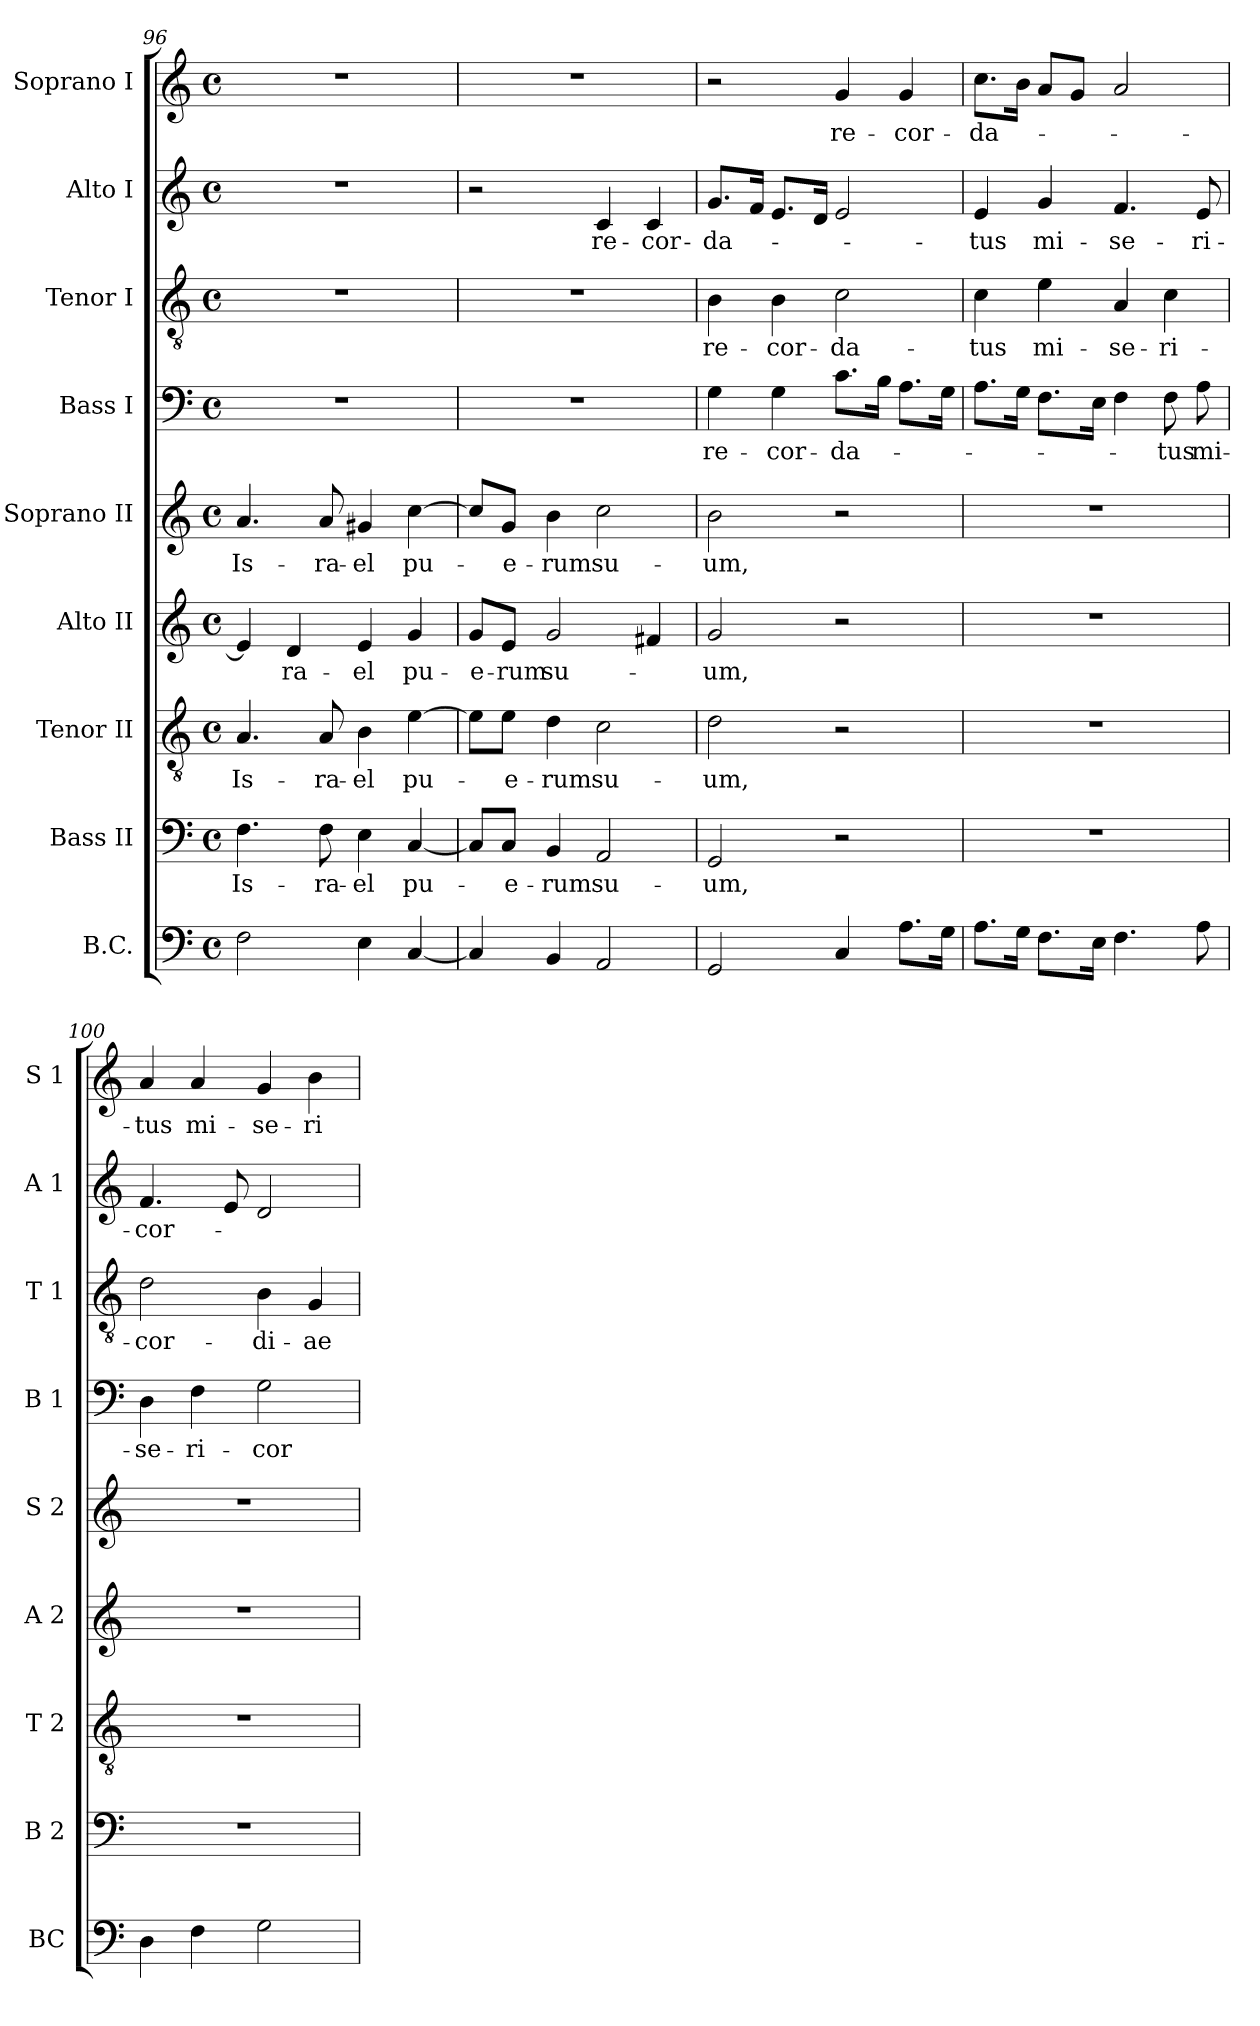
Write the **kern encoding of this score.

**kern	**kern	**text	**kern	**text	**kern	**text	**kern	**text	**kern	**text	**kern	**text	**kern	**text	**kern	**text
*part9	*part8	*part8	*part7	*part7	*part6	*part6	*part5	*part5	*part4	*part4	*part3	*part3	*part2	*part2	*part1	*part1
*staff9	*staff8	*staff8	*staff7	*staff7	*staff6	*staff6	*staff5	*staff5	*staff4	*staff4	*staff3	*staff3	*staff2	*staff2	*staff1	*staff1
*I"B.C.	*I"Bass II	*	*I"Tenor II	*	*I"Alto II	*	*I"Soprano II	*	*I"Bass I	*	*I"Tenor I	*	*I"Alto I	*	*I"Soprano I	*
*I'BC	*I'B 2	*	*I'T 2	*	*I'A 2	*	*I'S 2	*	*I'B 1	*	*I'T 1	*	*I'A 1	*	*I'S 1	*
*clefF4	*clefF4	*	*clefGv2	*	*clefG2	*	*clefG2	*	*clefF4	*	*clefGv2	*	*clefG2	*	*clefG2	*
*k[]	*k[]	*	*k[]	*	*k[]	*	*k[]	*	*k[]	*	*k[]	*	*k[]	*	*k[]	*
*C:	*C:	*	*C:	*	*C:	*	*C:	*	*C:	*	*C:	*	*C:	*	*C:	*
*M4/4	*M4/4	*	*M4/4	*	*M4/4	*	*M4/4	*	*M4/4	*	*M4/4	*	*M4/4	*	*M4/4	*
*met(c)	*met(c)	*	*met(c)	*	*met(c)	*	*met(c)	*	*met(c)	*	*met(c)	*	*met(c)	*	*met(c)	*
=96	=96	=96	=96	=96	=96	=96	=96	=96	=96	=96	=96	=96	=96	=96	=96	=96
*^	*	*	*	*	*	*	*	*	*	*	*	*	*	*	*	*
!	!	!	!LO:LY:b	!	!LO:LY:b	!	!	!	!LO:LY:b	!	!	!	!	!	!	!	!
2F\	4ryy	4.F\	Is-	4.A/	Is-	4e/]	.	4.a/	Is-	1r	.	1r	.	1r	.	1r	.
!	!	!	!	!	!	!	!LO:LY:b	!	!	!	!	!	!	!	!	!	!
.	4ryy	.	.	.	.	4d/	-ra-	.	.	.	.	.	.	.	.	.	.
!	!	!	!LO:LY:b	!	!LO:LY:b	!	!	!	!LO:LY:b	!	!	!	!	!	!	!	!
.	.	8F\	-ra-	8A/	-ra-	.	.	8a/	-ra-	.	.	.	.	.	.	.	.
!	!	!	!LO:LY:b	!	!LO:LY:b	!	!LO:LY:b	!	!LO:LY:b	!	!	!	!	!	!	!	!
4E\	2ryy	4E\	-el	4B\	-el	4e/	-el	4g#X/	-el	.	.	.	.	.	.	.	.
!	!	!	!LO:LY:b	!	!LO:LY:b	!	!LO:LY:b	!	!LO:LY:b	!	!	!	!	!	!	!	!
[4C/	.	[4C/	pu-	[4e\	pu-	4g/	pu-	[4cc\	pu-	.	.	.	.	.	.	.	.
*v	*v	*	*	*	*	*	*	*	*	*	*	*	*	*	*	*	*
=97	=97	=97	=97	=97	=97	=97	=97	=97	=97	=97	=97	=97	=97	=97	=97	=97
!	!	!	!	!	!	!LO:LY:b	!	!	!	!	!	!	!	!	!	!
4C/]	8C/L]	.	8e\L]	.	8g/L	-e-	8cc/L]	.	1r	.	1r	.	2r	.	1r	.
!	!	!LO:LY:b	!	!LO:LY:b	!	!LO:LY:b	!	!LO:LY:b	!	!	!	!	!	!	!	!
.	8C/J	-e-	8e\J	-e-	8e/J	-rum	8g/J	-e-	.	.	.	.	.	.	.	.
!	!	!LO:LY:b	!	!LO:LY:b	!	!LO:LY:b	!	!LO:LY:b	!	!	!	!	!	!	!	!
4BB/	4BB/	-rum	4d\	-rum	2g/	su-	4b\	-rum	.	.	.	.	.	.	.	.
!	!	!LO:LY:b	!	!LO:LY:b	!	!	!	!LO:LY:b	!	!	!	!	!	!LO:LY:b	!	!
2AA/	2AA/	su-	2c\	su-	.	.	2cc\	su-	.	.	.	.	4c/	re-	.	.
!	!	!	!	!	!	!	!	!	!	!	!	!	!	!LO:LY:b	!	!
.	.	.	.	.	4f#X/	.	.	.	.	.	.	.	4c/	-cor-	.	.
=98	=98	=98	=98	=98	=98	=98	=98	=98	=98	=98	=98	=98	=98	=98	=98	=98
!	!	!LO:LY:b	!	!LO:LY:b	!	!LO:LY:b	!	!LO:LY:b	!	!LO:LY:b	!	!LO:LY:b	!	!LO:LY:b	!	!
2GG/	2GG/	-um,	2d\	-um,	2g/	-um,	2b\	-um,	4G\	re-	4B\	re-	8.g/L	-da-	2r	.
.	.	.	.	.	.	.	.	.	.	.	.	.	16f/Jk	.	.	.
!	!	!	!	!	!	!	!	!	!	!LO:LY:b	!	!LO:LY:b	!	!	!	!
.	.	.	.	.	.	.	.	.	4G\	-cor-	4B\	-cor-	8.e/L	.	.	.
.	.	.	.	.	.	.	.	.	.	.	.	.	16d/Jk	.	.	.
!	!	!	!	!	!	!	!	!	!	!LO:LY:b	!	!LO:LY:b	!	!	!	!LO:LY:b
4C/	2r	.	2r	.	2r	.	2r	.	8.c\L	-da-	2c\	-da-	2e/	.	4g/	re-
.	.	.	.	.	.	.	.	.	16B\Jk	.	.	.	.	.	.	.
!	!	!	!	!	!	!	!	!	!	!	!	!	!	!	!	!LO:LY:b
8.A\L	.	.	.	.	.	.	.	.	8.A\L	.	.	.	.	.	4g/	-cor-
16G\Jk	.	.	.	.	.	.	.	.	16G\Jk	.	.	.	.	.	.	.
=99	=99	=99	=99	=99	=99	=99	=99	=99	=99	=99	=99	=99	=99	=99	=99	=99
!	!	!	!	!	!	!	!	!	!	!	!	!LO:LY:b	!	!LO:LY:b	!	!LO:LY:b
8.A\L	1r	.	1r	.	1r	.	1r	.	8.A\L	.	4c\	-tus	4e/	-tus	8.cc\L	-da-
16G\Jk	.	.	.	.	.	.	.	.	16G\Jk	.	.	.	.	.	16b\Jk	.
!	!	!	!	!	!	!	!	!	!	!	!	!LO:LY:b	!	!LO:LY:b	!	!
8.F\L	.	.	.	.	.	.	.	.	8.F\L	.	4e\	mi-	4g/	mi-	8a/L	.
.	.	.	.	.	.	.	.	.	.	.	.	.	.	.	8g/J	.
16E\Jk	.	.	.	.	.	.	.	.	16E\Jk	.	.	.	.	.	.	.
!	!	!	!	!	!	!	!	!	!	!	!	!LO:LY:b	!	!LO:LY:b	!	!
4.F\	.	.	.	.	.	.	.	.	4F\	.	4A/	-se-	4.f/	-se-	2a/	.
!	!	!	!	!	!	!	!	!	!	!LO:LY:b	!	!LO:LY:b	!	!	!	!
.	.	.	.	.	.	.	.	.	8F\	-tus	4c\	-ri-	.	.	.	.
!	!	!	!	!	!	!	!	!	!	!LO:LY:b	!	!	!	!LO:LY:b	!	!
8A\	.	.	.	.	.	.	.	.	8A\	mi-	.	.	8e/	-ri-	.	.
!!LO:PB:g=z
=100	=100	=100	=100	=100	=100	=100	=100	=100	=100	=100	=100	=100	=100	=100	=100	=100
*^	*	*	*	*	*	*	*	*	*	*	*	*	*	*	*	*
!	!	!	!	!	!	!	!	!	!	!	!LO:LY:b	!	!LO:LY:b	!	!LO:LY:b	!	!LO:LY:b
4D\	4ryy	1r	.	1r	.	1r	.	1r	.	4D\	-se-	2d\	-cor-	4.f/	-cor-	4a/	-tus
!	!	!	!	!	!	!	!	!	!	!	!LO:LY:b	!	!	!	!	!	!LO:LY:b
4F\	4ryy	.	.	.	.	.	.	.	.	4F\	-ri-	.	.	.	.	4a/	mi-
.	.	.	.	.	.	.	.	.	.	.	.	.	.	8e/	.	.	.
!	!	!	!	!	!	!	!	!	!	!	!LO:LY:b	!	!LO:LY:b	!	!	!	!LO:LY:b
2G\	2ryy	.	.	.	.	.	.	.	.	2G\	-cor-	4B\	-di-	2d/	.	4g/	-se-
!	!	!	!	!	!	!	!	!	!	!	!	!	!LO:LY:b	!	!	!	!LO:LY:b
.	.	.	.	.	.	.	.	.	.	.	.	4G/	-ae	.	.	4b\	-ri-
*v	*v	*	*	*	*	*	*	*	*	*	*	*	*	*	*	*	*
=	=	=	=	=	=	=	=	=	=	=	=	=	=	=	=	=
*-	*-	*-	*-	*-	*-	*-	*-	*-	*-	*-	*-	*-	*-	*-	*-	*-
